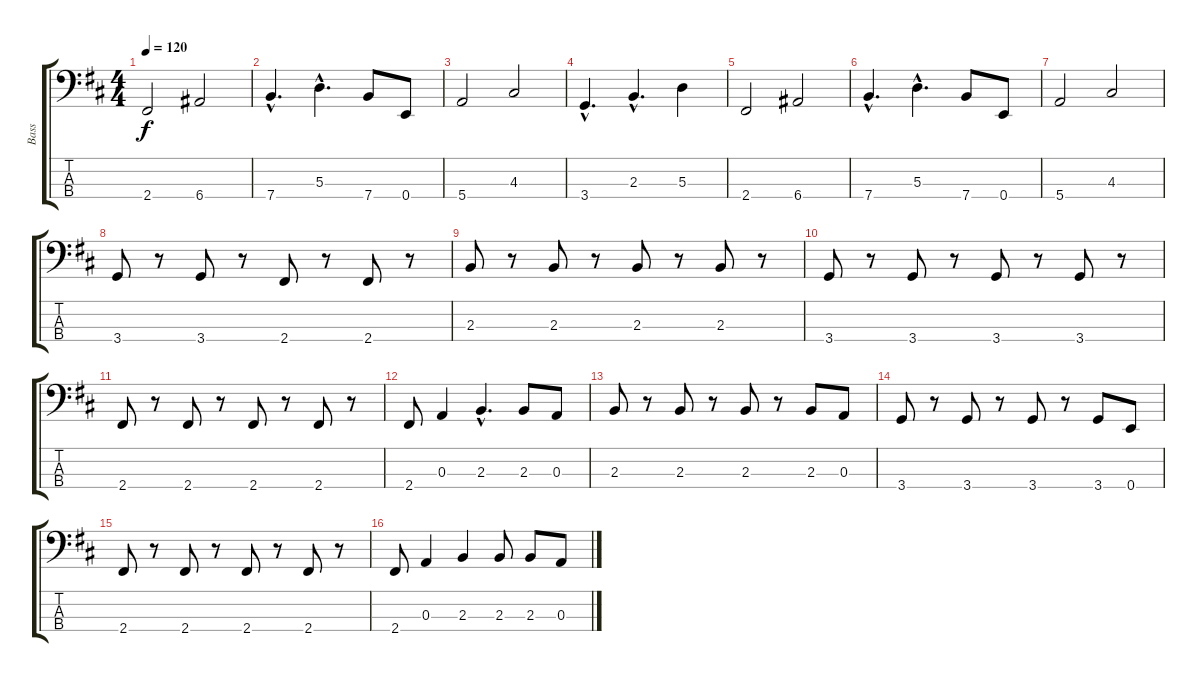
\track ("Bass" "Bass") {instrument electricbassfinger}
\staff {score tabs}
\tuning (G2 D2 A1 E1) {hide}
\ts (4 4)
\tempo 120
\clef f4
\ks bminor
2.4.2{dy f} 6.4.2 |
7.4{hac}.4{d} 5.3{hac}.4{d} 7.4.8 0.4.8 |
5.4.2 4.3.2 |
3.4{hac}.4{d} 2.3{hac}.4{d} 5.3.4 |
2.4.2 6.4.2 |
7.4{hac}.4{d} 5.3{hac}.4{d} 7.4.8 0.4.8 |
5.4.2 4.3.2 |
3.4.8 r.8 3.4.8 r.8 2.4.8 r.8 2.4.8 r.8 |
2.3.8 r.8 2.3.8 r.8 2.3.8 r.8 2.3.8 r.8 |
3.4.8 r.8 3.4.8 r.8 3.4.8 r.8 3.4.8 r.8 |
2.4.8 r.8 2.4.8 r.8 2.4.8 r.8 2.4.8 r.8 |
2.4.8 0.3.4 2.3{hac}.4{d} 2.3.8 0.3.8 |
2.3.8 r.8 2.3.8 r.8 2.3.8 r.8 2.3.8 0.3.8 |
3.4.8 r.8 3.4.8 r.8 3.4.8 r.8 3.4.8 0.4.8 |
2.4.8 r.8 2.4.8 r.8 2.4.8 r.8 2.4.8 r.8 |
2.4.8 0.3.4 2.3.4 2.3.8 2.3.8 0.3.8
